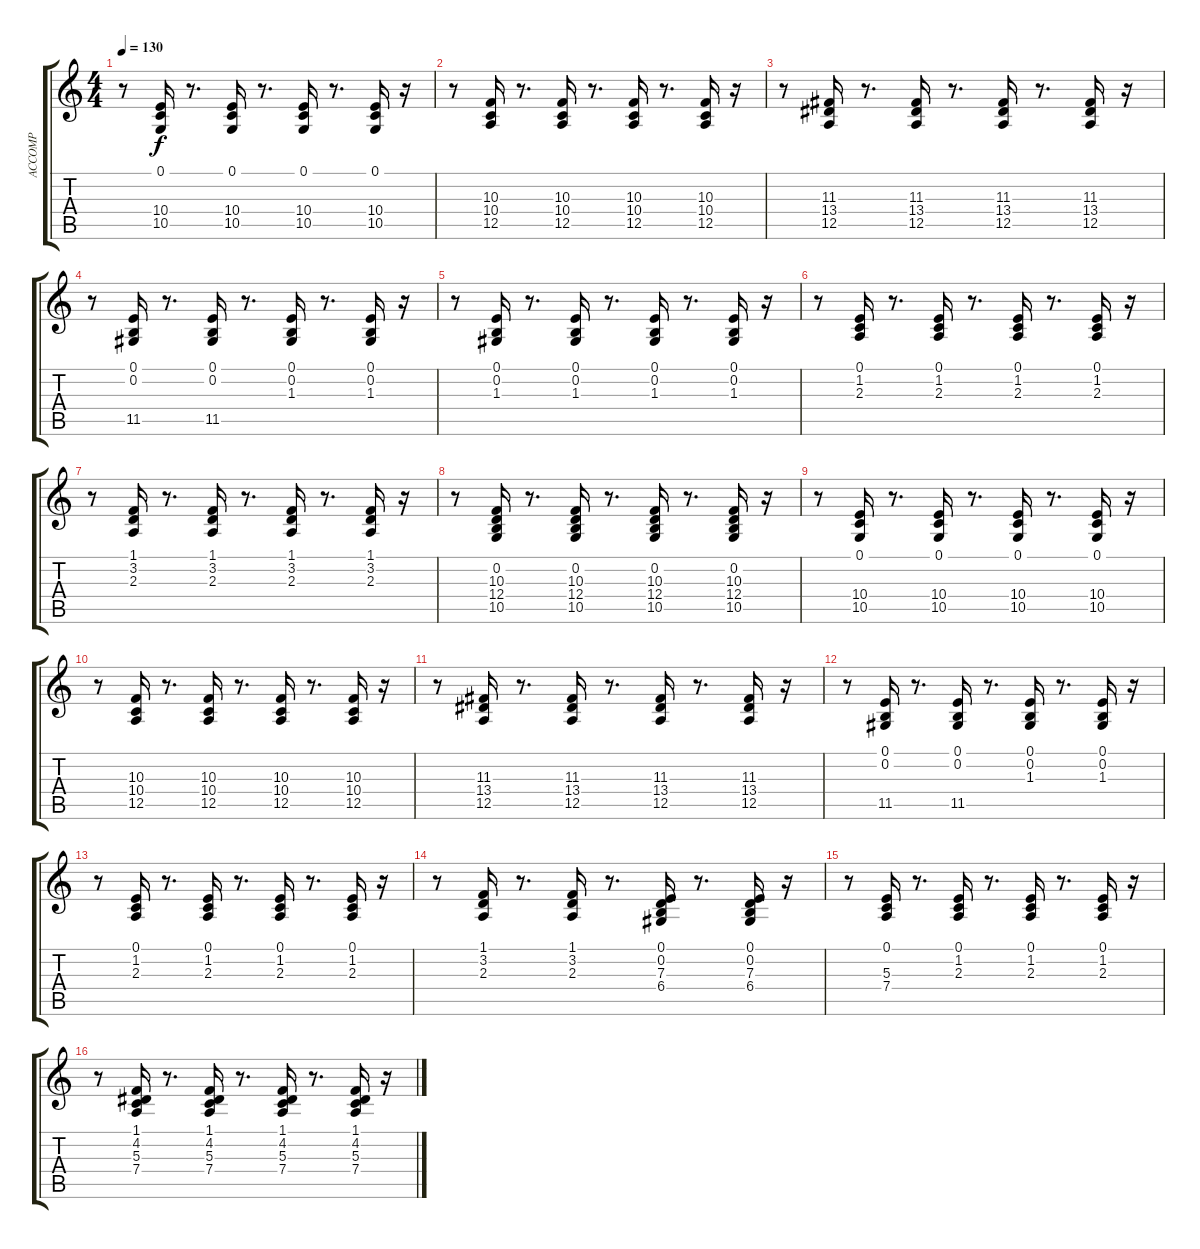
\track ("ACCOMP" "ACCOMP") {instrument electricpiano2}
\staff {score tabs}
\tuning (E4 B3 G3 D3 A2 E2) {hide}
\ts (4 4)
\tempo 130
\clef g2
\ks c
r.8{dy f} (0.1 10.4 10.5).16 r.8{d} (0.1 10.4 10.5).16 r.8{d} (0.1 10.4 10.5).16 r.8{d} (0.1 10.4 10.5).16 r.16 |
r.8 (10.3 10.4 12.5).16 r.8{d} (10.3 10.4 12.5).16 r.8{d} (10.3 10.4 12.5).16 r.8{d} (10.3 10.4 12.5).16 r.16 |
r.8 (11.3 13.4 12.5).16 r.8{d} (11.3 13.4 12.5).16 r.8{d} (11.3 13.4 12.5).16 r.8{d} (11.3 13.4 12.5).16 r.16 |
r.8 (0.1 0.2 11.5).16 r.8{d} (0.1 0.2 11.5).16 r.8{d} (0.1 0.2 1.3).16 r.8{d} (0.1 0.2 1.3).16 r.16 |
r.8 (0.1 0.2 1.3).16 r.8{d} (0.1 0.2 1.3).16 r.8{d} (0.1 0.2 1.3).16 r.8{d} (0.1 0.2 1.3).16 r.16 |
r.8 (0.1 1.2 2.3).16 r.8{d} (0.1 1.2 2.3).16 r.8{d} (0.1 1.2 2.3).16 r.8{d} (0.1 1.2 2.3).16 r.16 |
r.8 (1.1 3.2 2.3).16 r.8{d} (1.1 3.2 2.3).16 r.8{d} (1.1 3.2 2.3).16 r.8{d} (1.1 3.2 2.3).16 r.16 |
r.8 (0.2 10.3 12.4 10.5).16 r.8{d} (0.2 10.3 12.4 10.5).16 r.8{d} (0.2 10.3 12.4 10.5).16 r.8{d} (0.2 10.3 12.4 10.5).16 r.16 |
r.8 (0.1 10.4 10.5).16 r.8{d} (0.1 10.4 10.5).16 r.8{d} (0.1 10.4 10.5).16 r.8{d} (0.1 10.4 10.5).16 r.16 |
r.8 (10.3 10.4 12.5).16 r.8{d} (10.3 10.4 12.5).16 r.8{d} (10.3 10.4 12.5).16 r.8{d} (10.3 10.4 12.5).16 r.16 |
r.8 (11.3 13.4 12.5).16 r.8{d} (11.3 13.4 12.5).16 r.8{d} (11.3 13.4 12.5).16 r.8{d} (11.3 13.4 12.5).16 r.16 |
r.8 (0.1 0.2 11.5).16 r.8{d} (0.1 0.2 11.5).16 r.8{d} (0.1 0.2 1.3).16 r.8{d} (0.1 0.2 1.3).16 r.16 |
r.8 (0.1 1.2 2.3).16 r.8{d} (0.1 1.2 2.3).16 r.8{d} (0.1 1.2 2.3).16 r.8{d} (0.1 1.2 2.3).16 r.16 |
r.8 (1.1 3.2 2.3).16 r.8{d} (1.1 3.2 2.3).16 r.8{d} (0.1 0.2 7.3 6.4).16 r.8{d} (0.1 0.2 7.3 6.4).16 r.16 |
r.8 (0.1 5.3 7.4).16 r.8{d} (0.1 1.2 2.3).16 r.8{d} (0.1 1.2 2.3).16 r.8{d} (0.1 1.2 2.3).16 r.16 |
r.8 (1.1 4.2 5.3 7.4).16 r.8{d} (1.1 4.2 5.3 7.4).16 r.8{d} (1.1 4.2 5.3 7.4).16 r.8{d} (1.1 4.2 5.3 7.4).16 r.16
